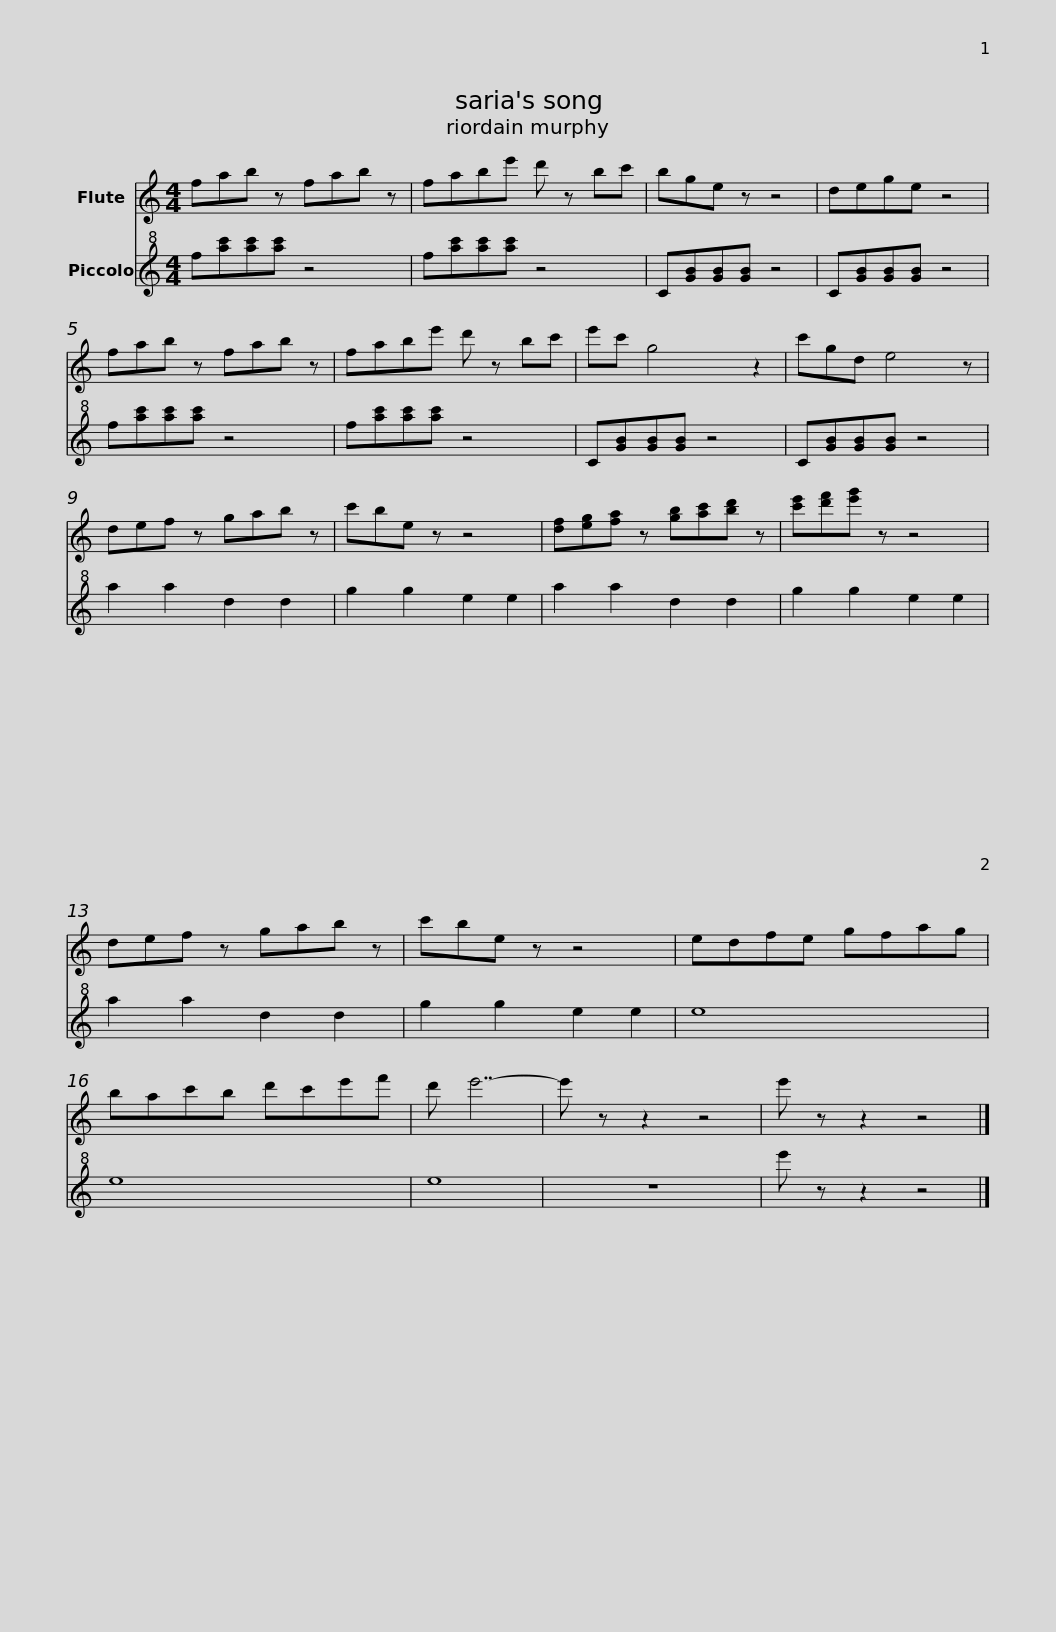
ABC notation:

X:1
%%score 1 2
L:1/8
M:4/4
I:linebreak $
K:C
V:1 treble
V:2 treble+8
V:1
 fab z fab z | fabe' d' z bc' | bge z z4 | dege z4 | fab z fab z |$ %5
 fabe' d' z bc' | e'c' g4 z2 | c'gd e4 z | def z gab z | c'be z z4 |$ %10
 [df][eg][fa] z [gb][ac'][bd'] z | [c'e'][d'f'][e'g'] z z4 | def z gab z | c'be z z4 | edfe gfag |$ %15
 bac'b d'c'e'f' | d' e'7- | e' z z2 z4 | e' z z2 z4 |] %19
V:2
 f[ac'][ac'][ac'] z4 | f[ac'][ac'][ac'] z4 | C[GB][GB][GB] z4 | C[GB][GB][GB] z4 | f[ac'][ac'][ac'] z4 |$ %5
 f[ac'][ac'][ac'] z4 | C[GB][GB][GB] z4 | C[GB][GB][GB] z4 | a2 a2 d2 d2 | g2 g2 e2 e2 |$ %10
 a2 a2 d2 d2 | g2 g2 e2 e2 | a2 a2 d2 d2 | g2 g2 e2 e2 | e8 |$ %15
 e8 | e8 | z8 | e' z z2 z4 |] %19
